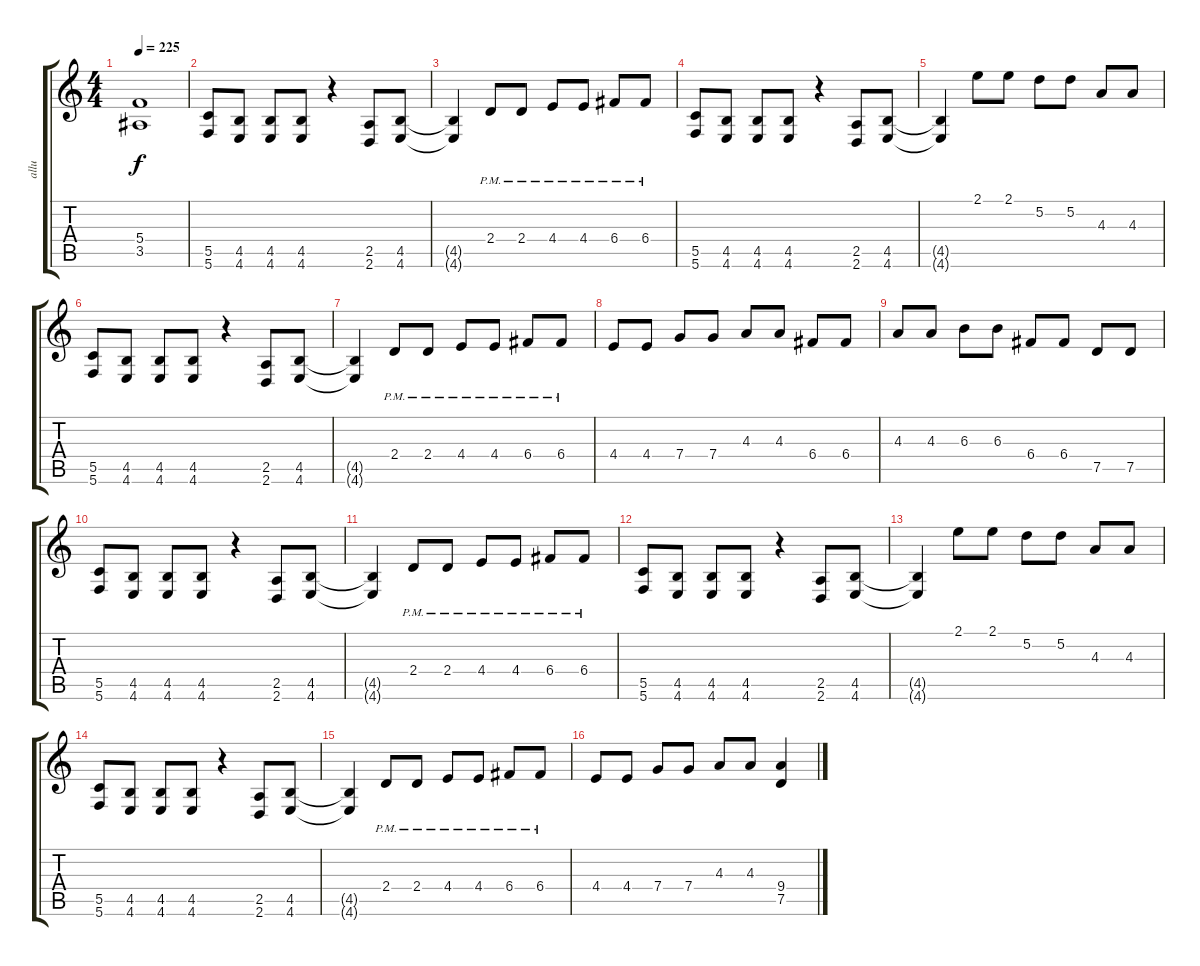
\track ("allu" "allu") {instrument distortionguitar}
\staff {score tabs}
\tuning (D4 A3 F3 C3 G2 C2) {hide}
\ts (4 4)
\tempo 225
\clef g2
\ks c
(5.4{t} 3.5{t}).1{dy f} |
(5.5 5.6).8 (4.5 4.6).8 (4.5 4.6).8 (4.5 4.6).8 r.4 (2.5 2.6).8 (4.5 4.6).8 |
(4.5{t} 4.6{t}).4 2.4{pm}.8 2.4{pm}.8 4.4{pm}.8 4.4{pm}.8 6.4{pm}.8 6.4{pm}.8 |
(5.5 5.6).8 (4.5 4.6).8 (4.5 4.6).8 (4.5 4.6).8 r.4 (2.5 2.6).8 (4.5 4.6).8 |
(4.5{t} 4.6{t}).4 2.1.8 2.1.8 5.2.8 5.2.8 4.3.8 4.3.8 |
(5.5 5.6).8 (4.5 4.6).8 (4.5 4.6).8 (4.5 4.6).8 r.4 (2.5 2.6).8 (4.5 4.6).8 |
(4.5{t} 4.6{t}).4 2.4{pm}.8 2.4{pm}.8 4.4{pm}.8 4.4{pm}.8 6.4{pm}.8 6.4{pm}.8 |
4.4.8 4.4.8 7.4.8 7.4.8 4.3.8 4.3.8 6.4.8 6.4.8 |
4.3.8 4.3.8 6.3.8 6.3.8 6.4.8 6.4.8 7.5.8 7.5.8 |
(5.5 5.6).8 (4.5 4.6).8 (4.5 4.6).8 (4.5 4.6).8 r.4 (2.5 2.6).8 (4.5 4.6).8 |
(4.5{t} 4.6{t}).4 2.4{pm}.8 2.4{pm}.8 4.4{pm}.8 4.4{pm}.8 6.4{pm}.8 6.4{pm}.8 |
(5.5 5.6).8 (4.5 4.6).8 (4.5 4.6).8 (4.5 4.6).8 r.4 (2.5 2.6).8 (4.5 4.6).8 |
(4.5{t} 4.6{t}).4 2.1.8 2.1.8 5.2.8 5.2.8 4.3.8 4.3.8 |
(5.5 5.6).8 (4.5 4.6).8 (4.5 4.6).8 (4.5 4.6).8 r.4 (2.5 2.6).8 (4.5 4.6).8 |
(4.5{t} 4.6{t}).4 2.4{pm}.8 2.4{pm}.8 4.4{pm}.8 4.4{pm}.8 6.4{pm}.8 6.4{pm}.8 |
4.4.8 4.4.8 7.4.8 7.4.8 4.3.8 4.3.8 (9.4 7.5).4
